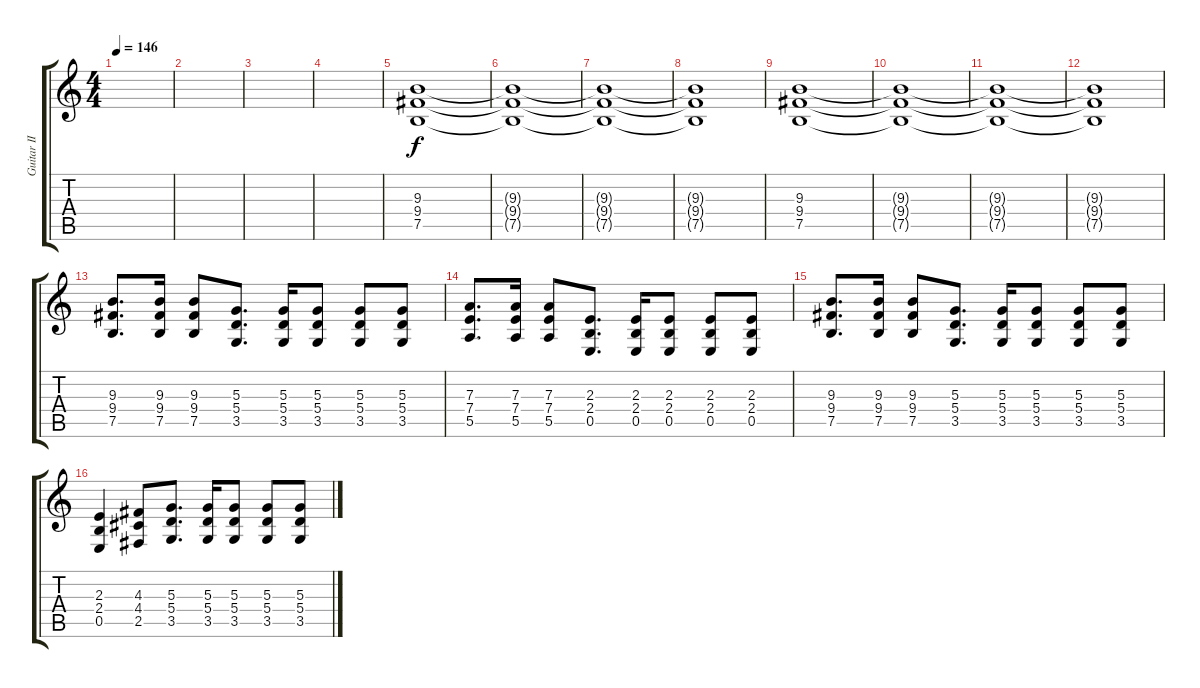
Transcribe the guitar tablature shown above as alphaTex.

\track ("Guitar II [Jyri]" "Guitar II ") {instrument distortionguitar}
\staff {score tabs}
\tuning (B3 Gb3 D3 A2 E2 B1) {hide}
\ts (4 4)
\tempo 146
\clef g2
\ks c
|
|
|
|
(9.3 9.4 7.5).1 |
(9.3{t} 9.4{t} 7.5{t}).1 |
(9.3{t} 9.4{t} 7.5{t}).1 |
(9.3{t} 9.4{t} 7.5{t}).1 |
(9.3 9.4 7.5).1 |
(9.3{t} 9.4{t} 7.5{t}).1 |
(9.3{t} 9.4{t} 7.5{t}).1 |
(9.3{t} 9.4{t} 7.5{t}).1 |
(9.3 9.4 7.5).8{d} (9.3 9.4 7.5).16 (9.3 9.4 7.5).8 (5.3 5.4 3.5).8{d} (5.3 5.4 3.5).16 (5.3 5.4 3.5).8 (5.3 5.4 3.5).8 (5.3 5.4 3.5).8 |
(7.3 7.4 5.5).8{d} (7.3 7.4 5.5).16 (7.3 7.4 5.5).8 (2.3 2.4 0.5).8{d} (2.3 2.4 0.5).16 (2.3 2.4 0.5).8 (2.3 2.4 0.5).8 (2.3 2.4 0.5).8 |
(9.3 9.4 7.5).8{d} (9.3 9.4 7.5).16 (9.3 9.4 7.5).8 (5.3 5.4 3.5).8{d} (5.3 5.4 3.5).16 (5.3 5.4 3.5).8 (5.3 5.4 3.5).8 (5.3 5.4 3.5).8 |
(2.3 2.4 0.5).4 (4.3 4.4 2.5).8 (5.3 5.4 3.5).8{d} (5.3 5.4 3.5).16 (5.3 5.4 3.5).8 (5.3 5.4 3.5).8 (5.3 5.4 3.5).8
